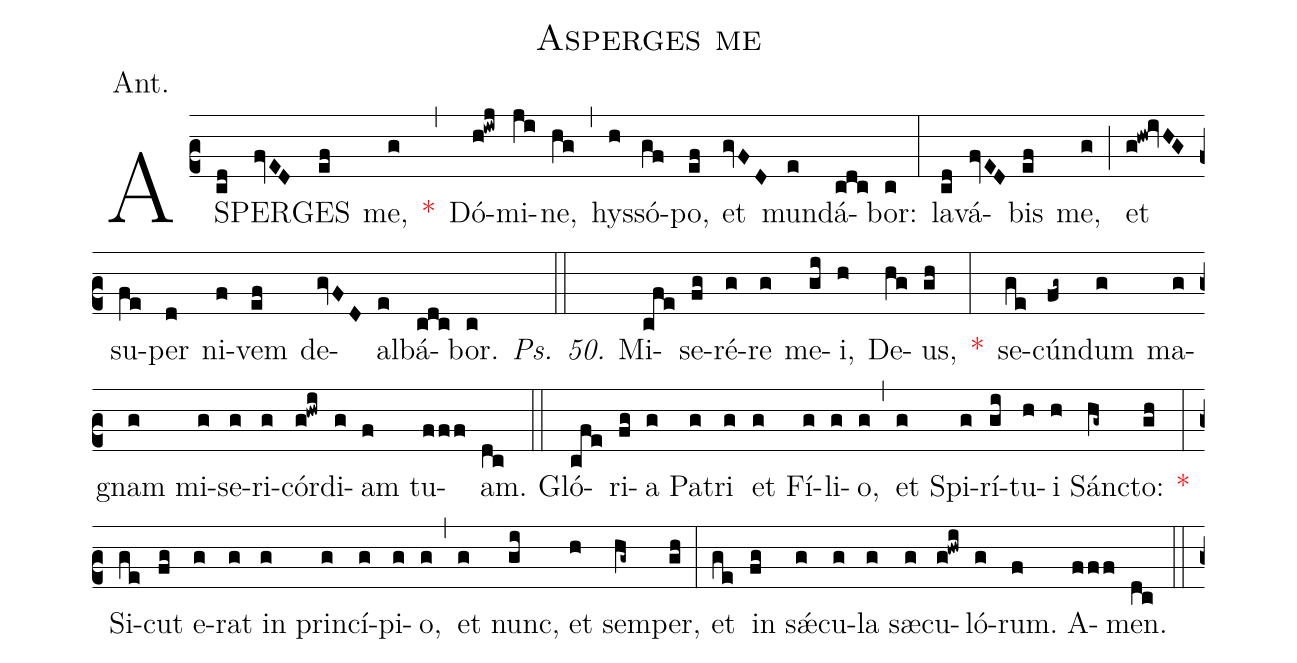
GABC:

name:Asperges me;
annotation:Ant.;
mode:VII.;
office-part:Antiphon;
%%
(c2) AS(cd)PER(fvED)GES(ef) me,(g) <v>\red{*}</v>(,) Dó(h!iwj)mi(ji)ne,(hg) (,) hys(h)só(gf)po,(ef) et(gvFD) mun(e)dá(cdc)bor:(c) (:) la(cd)vá(fvED)bis(ef) me,(g) (;) et(g!hw!ivHG) su(fe)per(d) ni(f)vem(ef) de(gvFD)al(e)bá(cdc)bor.(c) <i>Ps. 50.</i>(::) Mi(cfe)se(fg)ré(g)re(g) me(gi)i,(h) De(hg)us,(gh) <v>\red{*}</v>(:) se(ge)cún(fg~)dum(g) ma(g)gnam(g) mi(g)se(g)ri(g)cór(g!hwi)di(g)am(f) tu(fff)am.(dc) (::) Gló(cfe)ri(fg)a(g) Pa(g)tri(g) et(g) Fí(g)li(g)o,(g) (,) et(g) Spi(g)rí(gi)tu(h)i(h) Sánc(hg~)to:(gh) <v>\red{*}</v>(:) Si(ge)cut(fg) e(g)rat(g) in(g) prin(g)cí(g)pi(g)o,(g) (,) et(g) nunc,(gi) et(h) sem(hg~)per,(gh) (:) et(ge) in(fg) s<sp>'ae</sp>(g)cu(g)la(g) sæ(g)cu(g!hwi)ló(g)rum.(f) A(fff)men.(dc) (::) <i>Repetitur Ant.</i> Aspérges me.()
